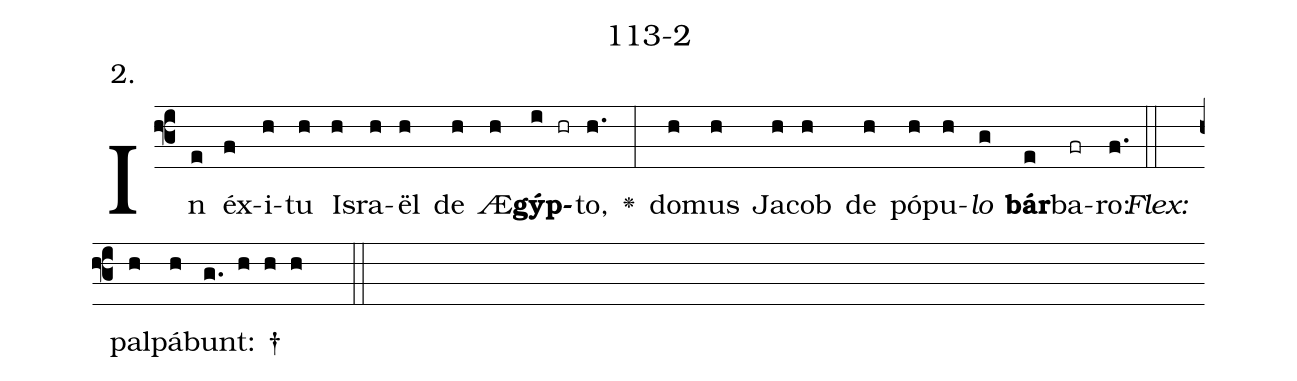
name: 113-2;
annotation: 2.;
%%
(f3)In(e) éx(f)i(h)tu(h) Is(h)ra(h)ël(h) de(h) Æ(h)<b>gýp</b>(i hr)to,(h.) <v>\greheightstar</v>(:) do(h)mus(h) Ja(h)cob(h) de(h) pó(h)pu(h)<i>lo</i>(g) <b>bár</b>(e)ba(fr)ro:(f.) (::)
<i>Flex:</i>()  pal(h)pá(h)bunt: †(g. h h h  ::)

%E(h) u(h) o(h) u(g) a(e) e.(f.) (::)
